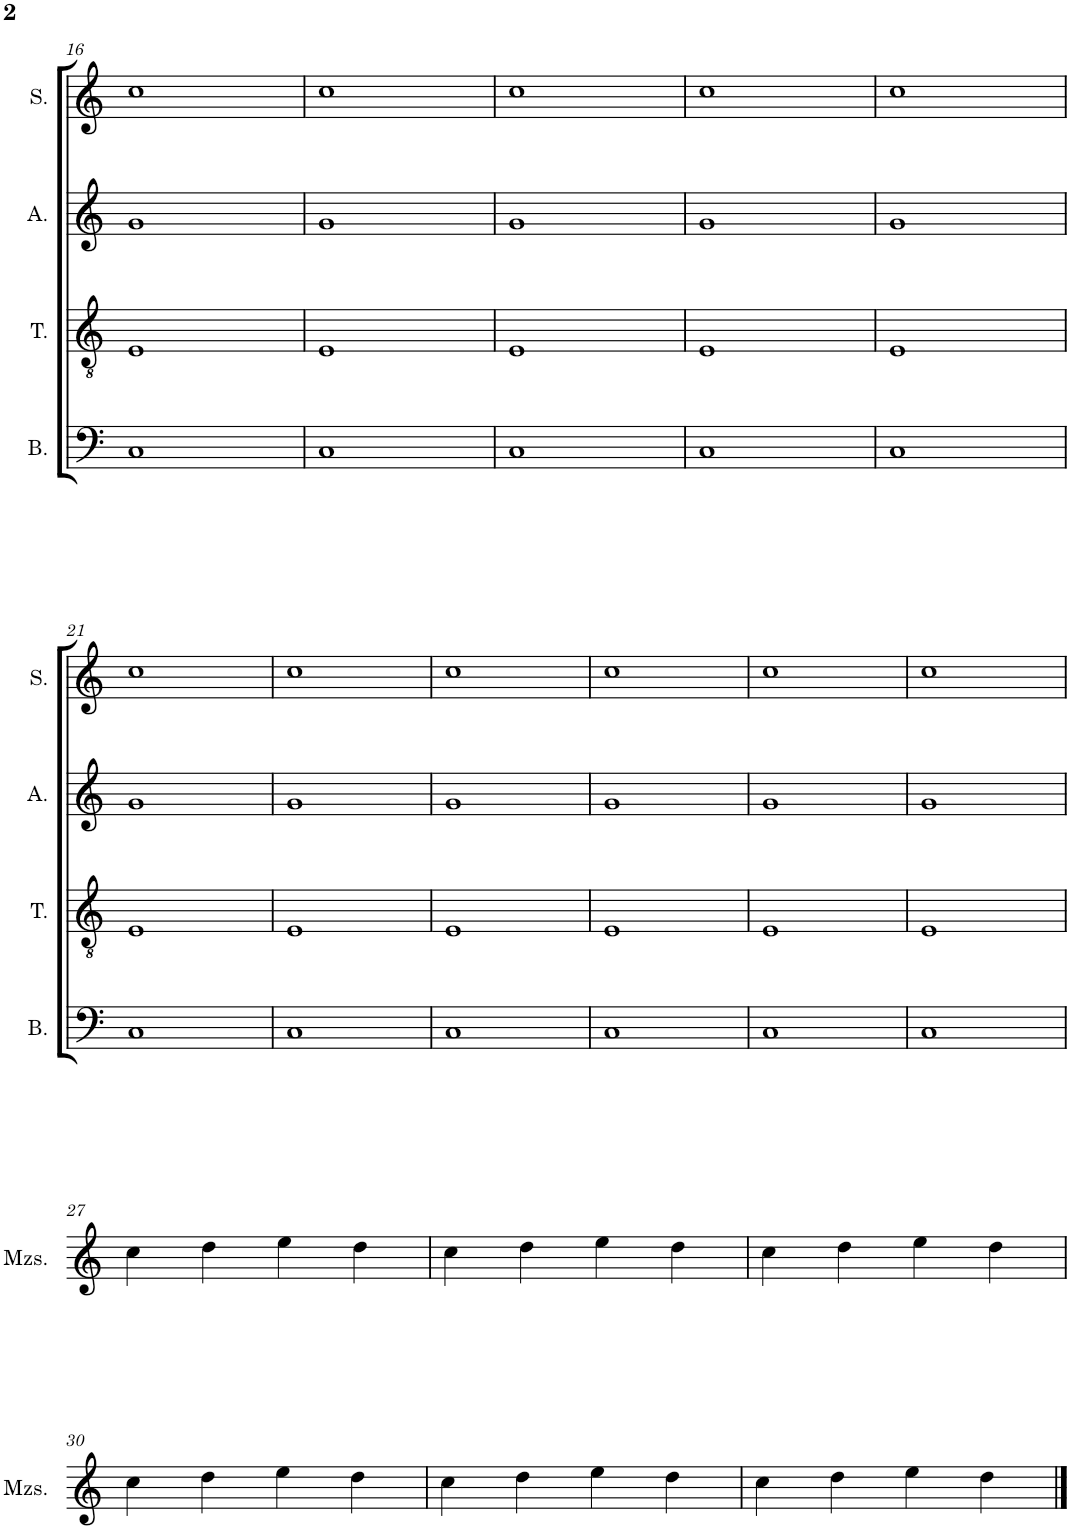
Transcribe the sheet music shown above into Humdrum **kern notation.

**kern	**kern	**kern	**kern	**kern
*part5	*part4	*part3	*part2	*part1
*staff5	*staff4	*staff3	*staff2	*staff1
*I"Bass	*I"Tenor	*I"Alto	*I"Soprano	*I"Mezzo-soprano
*I'B.	*I'T.	*I'A.	*I'S.	*I'Mzs.
!!LO:PB:g=z
*clefF4	*clefGv2	*clefG2	*clefG2	*clefG2
*k[]	*k[]	*k[]	*k[]	*k[]
*M4/4	*M4/4	*M4/4	*M4/4	*M4/4
=16	=16	=16	=16	=16
1C	1E	1g	1cc	1r
=17	=17	=17	=17	=17
1C	1E	1g	1cc	1r
=18	=18	=18	=18	=18
1C	1E	1g	1cc	1r
=19	=19	=19	=19	=19
1C	1E	1g	1cc	1r
=20	=20	=20	=20	=20
1C	1E	1g	1cc	1r
!!LO:LB:g=z
=21	=21	=21	=21	=21
1C	1E	1g	1cc	1r
=22	=22	=22	=22	=22
1C	1E	1g	1cc	1r
=23	=23	=23	=23	=23
1C	1E	1g	1cc	1r
=24	=24	=24	=24	=24
1C	1E	1g	1cc	1r
=25	=25	=25	=25	=25
1C	1E	1g	1cc	1r
=26	=26	=26	=26	=26
1C	1E	1g	1cc	1r
!!LO:LB:g=z
=27	=27	=27	=27	=27
1r	1r	1r	1r	4cc\
.	.	.	.	4dd\
.	.	.	.	4ee\
.	.	.	.	4dd\
=28	=28	=28	=28	=28
1r	1r	1r	1r	4cc\
.	.	.	.	4dd\
.	.	.	.	4ee\
.	.	.	.	4dd\
=29	=29	=29	=29	=29
1r	1r	1r	1r	4cc\
.	.	.	.	4dd\
.	.	.	.	4ee\
.	.	.	.	4dd\
!!LO:LB:g=z
=30	=30	=30	=30	=30
1r	1r	1r	1r	4cc\
.	.	.	.	4dd\
.	.	.	.	4ee\
.	.	.	.	4dd\
=31	=31	=31	=31	=31
1r	1r	1r	1r	4cc\
.	.	.	.	4dd\
.	.	.	.	4ee\
.	.	.	.	4dd\
=32	=32	=32	=32	=32
1r	1r	1r	1r	4cc\
.	.	.	.	4dd\
.	.	.	.	4ee\
.	.	.	.	4dd\
==	==	==	==	==
*-	*-	*-	*-	*-
